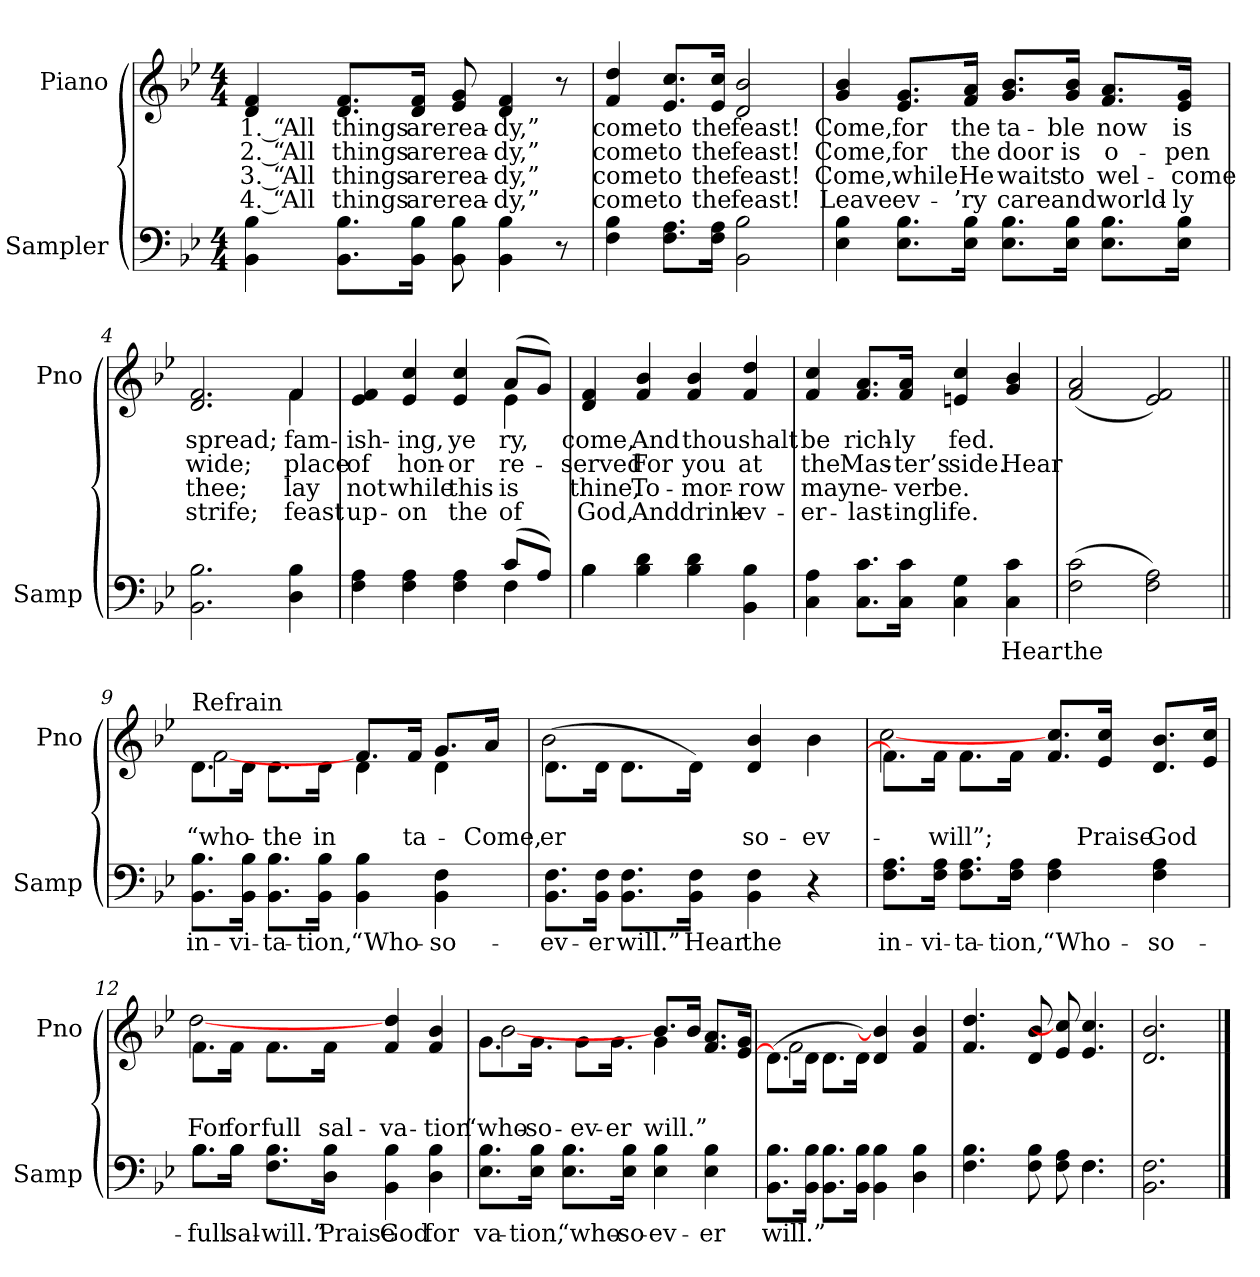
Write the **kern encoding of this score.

**kern	**text	**kern	**text	**text	**text	**text
*part2	*part2	*part1	*part1	*part1	*part1	*part1
*staff2	*staff2	*staff1	*staff1	*staff1	*staff1	*staff1
*I"Sampler	*	*I"Piano	*	*	*	*
*I'Samp	*	*I'Pno	*	*	*	*
*clefF4	*	*clefG2	*	*	*	*
*k[b-e-]	*	*k[b-e-]	*	*	*	*
*B-:	*	*B-:	*	*	*	*
*M4/4	*	*M4/4	*	*	*	*
=1	=1	=1	=1	=1	=1	=1
4BB- 4B-	.	4d 4f	1. “All	2. “All	3. “All	4. “All
8.BB-\ 8.B-\L	.	8.d/ 8.f/L	things	things	things	things
16BB-\ 16B-\Jk	.	16d/ 16f/Jk	are	are	are	are
8BB- 8B-	.	8e- 8g	rea-	rea-	rea-	rea-
4BB- 4B-	.	4d 4f	-dy,”	-dy,”	-dy,”	-dy,”
8r	.	8r	.	.	.	.
=2	=2	=2	=2	=2	=2	=2
4F 4B-	.	4f 4dd	come	come	come	come
8.F\ 8.A\L	.	8.e-/ 8.cc/L	to	to	to	to
16F\ 16A\Jk	.	16e-/ 16cc/Jk	the	the	the	the
2BB- 2B-	.	2d 2b-	feast!	feast!	feast!	feast!
=3	=3	=3	=3	=3	=3	=3
4E- 4B-	.	4g 4b-	Come,	Come,	Come,	Leave
8.E-\ 8.B-\L	.	8.e-/ 8.g/L	for	for	while	ev-
16E-\ 16B-\Jk	.	16f/ 16a/Jk	the	the	He	-’ry
8.E-\ 8.B-\L	.	8.g/ 8.b-/L	ta-	door	waits	care
16E-\ 16B-\Jk	.	16g/ 16b-/Jk	-ble	is	to	and
8.E-\ 8.B-\L	.	8.f/ 8.a/L	now	o-	wel-	world-
16E-\ 16B-\Jk	.	16e-/ 16g/Jk	is	-pen	-come	-ly
=4	=4	=4	=4	=4	=4	=4
*	*	*^	*	*	*	*
2.BB- 2.B-	.	2.d 2.f	2.ryy	spread;	wide;	thee;	strife;
4D 4B-	.	4f/	4f	fam-	place	-lay	feast
=5	=5	=5	=5	=5	=5	=5	=5
*^	*	*	*	*	*	*	*
4F 4A	2.ryy	.	4e- 4f	2.ryy	-ish-	of	not	up-
4F 4A	.	.	4e- 4cc	.	-ing,	hon-	while	-on
4F 4A	.	.	4e- 4cc	.	ye	-or	this	the
(8c/L	4F	.	(8a/L	4e-	-ry,	re-	is	of
8A/J)	.	.	8g/J)	.	.	.	.	.
*	*	*	*v	*v	*	*	*	*
=6	=6	=6	=6	=6	=6	=6	=6
4B-\	4B-	.	4d 4f	come,	-served	thine,	God,
4B- 4d	2.ryy	.	4f 4b-	And	For	To-	And
4B- 4d	.	.	4f 4b-	thou	you	-mor-	drink
4BB- 4B-	.	.	4f 4dd	shalt	at	-row	ev-
*v	*v	*	*	*	*	*	*
=7	=7	=7	=7	=7	=7	=7
4C 4A	.	4f 4cc	be	the	may	-er-
8.C\ 8.c\L	.	8.f/ 8.a/L	rich-	Mas-	ne-	-last-
16C\ 16c\Jk	.	16f/ 16a/Jk	-ly	-ter’s	-ver	-ing
4C 4G	.	4en 4cc	fed.	side.	be.	life.
4C 4c	Hear	4g 4b-	.	Hear	.	.
=8	=8	=8	=8	=8	=8	=8
(2F 2c	the	(2f 2a	.	.	.	.
2F 2A)	.	2e- 2f)	.	.	.	.
=9||	=9||	=9||	=9||	=9||	=9||	=9||
*	*	*^	*	*	*	*
!	!	!LO:TX:t=Refrain	!	!	!	!	!
8.BB-\ 8.B-\L	in-	8.d\L	[2f	.	“who-	.	.
16BB-\ 16B-\Jk	-vi-	16d\Jk	.	.	.	.	.
8.BB-\ 8.B-\L	-ta-	8.d\L	.	.	the	.	.
16BB-\ 16B-\Jk	-tion,	16d\Jk	.	.	in-	.	.
4BB- 4B-	“Who-	8.f/L	4d	.	-	.	.
.	.	16f/Jk	.	.	-ta-	.	.
4BB- 4F	-so-	8.g/L	4d	.	.	.	.
.	.	16a/Jk	.	.	Come,	.	.
=10	=10	=10	=10	=10	=10	=10	=10
8.BB-\ 8.F\L	-ev-	(8.d\L	2b-	.	-er	.	.
16BB-\ 16F\Jk	-er	16d\Jk	.	.	.	.	.
8.BB-\ 8.F\L	will.”	8.d\L	.	.	.	.	.
16BB-\ 16F\Jk	Hear	16d\Jk)	.	.	.	.	.
4BB- 4F	the	4d 4b-	2ryy	.	so-	.	.
4r	.	4b-	.	.	-ev-	.	.
=11	=11	=11	=11	=11	=11	=11	=11
8.F\ 8.A\L	in-	8.f\L]	[2cc	.	.	.	.
16F\ 16A\Jk	-vi-	16f\Jk	.	.	will”;	.	.
8.F\ 8.A\L	-ta-	8.f\L	.	.	.	.	.
16F\ 16A\Jk	-tion,	16f\Jk	.	.	.	.	.
4F 4A	“Who-	8.f/ 8.cc/L	2ryy	.	.	.	.
.	.	16e-/ 16cc/Jk	.	.	Praise	.	.
4F 4A	-so-	8.d/ 8.b-/L	.	.	God	.	.
.	.	16e-/ 16cc/Jk	.	.	.	.	.
=12	=12	=12	=12	=12	=12	=12	=12
*^	*	*	*	*	*	*	*
8.B-\L	8.B-\L	full	8.f\L	[2dd	.	For	.	.
16B-\Jk	16B-\Jk	sal-	16f\Jk	.	.	for	.	.
8.F\ 8.B-\L	2.ryy	will.”	8.f\L	.	.	full	.	.
16D\ 16B-\Jk	.	Praise	16f\Jk	.	.	sal-	.	.
4BB- 4B-	.	God	4f 4dd	2ryy	.	-va-	.	.
4D 4B-	.	for	4f 4b-	.	.	-tion	.	.
*v	*v	*	*	*	*	*	*	*
=13	=13	=13	=13	=13	=13	=13	=13
8.E-\ 8.B-\L	-va-	8.g\L	[2b-	.	“who-	.	.
16E-\ 16B-\Jk	-tion,	16.g\Jk	.	.	-so-	.	.
8.E-\ 8.B-\L	“who-	.	.	.	.	.	.
.	.	8g\L	.	.	-ev-	.	.
.	.	16.g\Jk	.	.	-er	.	.
16E-\ 16B-\Jk	-so-	.	.	.	.	.	.
4E- 4B-	-ev-	8.b-/L	4g	.	will.”	.	.
.	.	16b-/Jk	.	.	.	.	.
4E- 4B-	-er	8.f/ 8.a/L	4ryy	.	.	.	.
.	.	16e-/ 16g/Jk	.	.	.	.	.
=14	=14	=14	=14	=14	=14	=14	=14
8.BB-\ 8.B-\L	will.”	(8.d\L]	2f	.	.	.	.
16BB-\ 16B-\Jk	.	16d\Jk	.	.	.	.	.
8.BB-\ 8.B-\L	.	8.d\L	.	.	.	.	.
16BB-\ 16B-\Jk	.	16d\Jk)	.	.	.	.	.
4BB- 4B-	.	4d 4b-]	2ryy	.	.	.	.
4D 4B-	.	4f 4b-	.	.	.	.	.
*	*	*v	*v	*	*	*	*
=15	=15	=15	=15	=15	=15	=15
*^	*	*	*	*	*	*
4.F 4.B-	8ryy	.	4.f 4.dd	.	.	.	.
*v	*v	*	*	*	*	*	*
8F 8B-	.	8d 8b-	.	.	.	.
8F 8A	.	8e- 8cc]	.	.	.	.
*^	*	*	*	*	*	*
4.F\	4.F	.	4.e- 4.cc	.	.	.	.
*v	*v	*	*	*	*	*	*
=16	=16	=16	=16	=16	=16	=16
2.BB- 2.F	.	2.d 2.b-	.	.	.	.
==	==	==	==	==	==	==
*-	*-	*-	*-	*-	*-	*-
